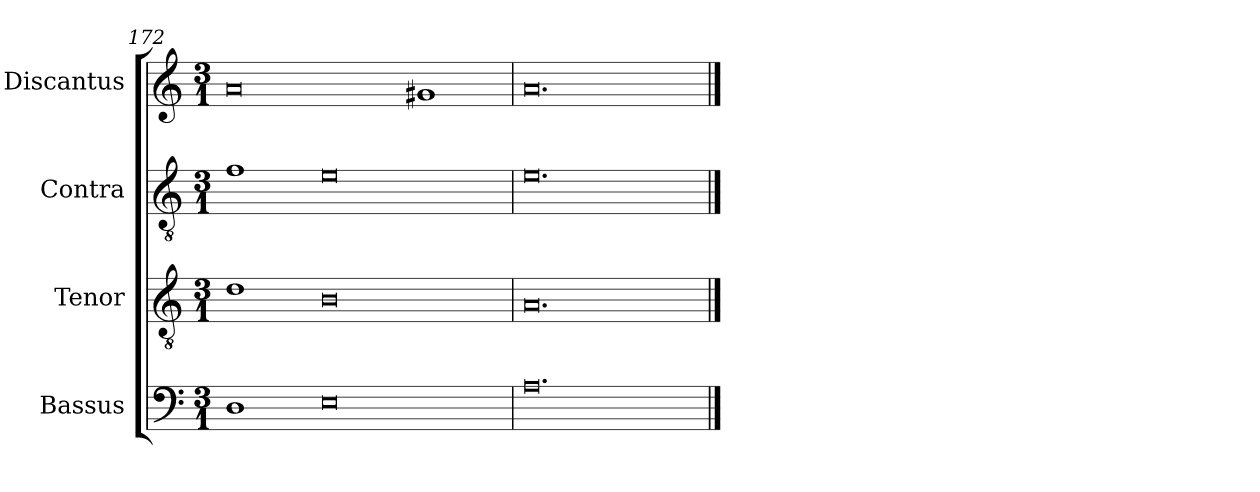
**kern	**kern	**kern	**kern
*part4	*part3	*part2	*part1
*staff4	*staff3	*staff2	*staff1
*I"Bassus	*I"Tenor	*I"Contra	*I"Discantus
*I'B	*I'T	*I'C	*I'D
*clefF4	*clefGv2	*clefGv2	*clefG2
*k[]	*k[]	*k[]	*k[]
*M3/1	*M3/1	*M3/1	*M3/1
=172	=172	=172	=172
1D	1d	1f	0a
0E	0B	0e	.
.	.	.	1g#X
=173	=173	=173	=173
0.A	0.A	0.e	0.a
==	==	==	==
*-	*-	*-	*-
